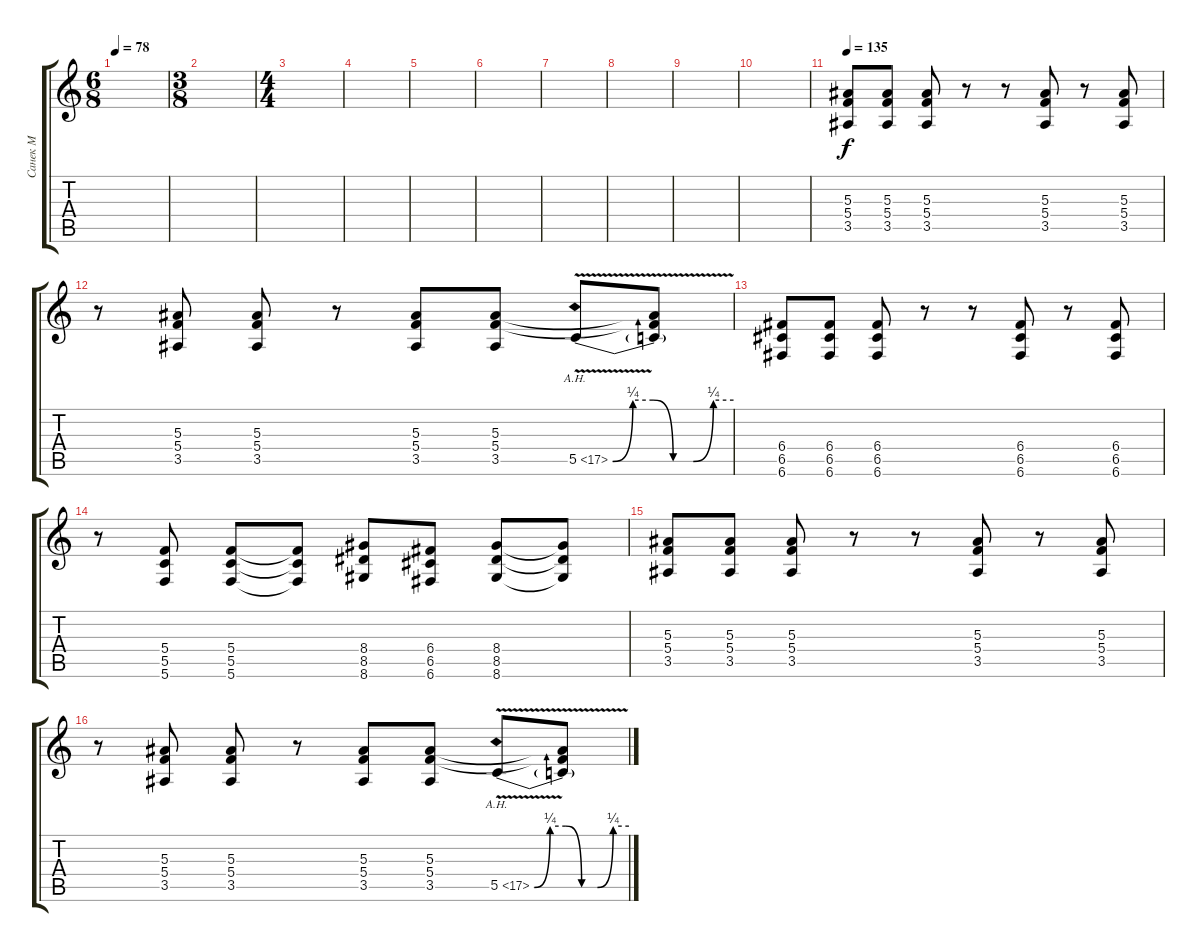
\track ("Санек М" "Санек М") {instrument overdrivenguitar}
\staff {score tabs}
\tuning (D4 A3 F3 C3 G2 C2) {hide}
\ts (6 8)
\tempo 78
\clef g2
\ks c
|
\ts (3 8)
|
\ts (4 4)
|
|
|
|
|
|
|
|
\tempo 135
(5.3 5.4 3.5).8 (5.3 5.4 3.5).8 (5.3 5.4 3.5).8 r.8 r.8 (5.3 5.4 3.5).8 r.8 (5.3 5.4 3.5).8 |
r.8 (5.3 5.4 3.5).8 (5.3 5.4 3.5).8 r.8 (5.3 5.4 3.5).8 (5.3 5.4 3.5).8 5.5{be (custom 0 0 10 1 20 1 30 0 40 0 50 1 60 1) ah 12 v}.8 (5.3{t} 5.4{t} 5.5{t}).8 |
(6.4 6.5 6.6).8 (6.4 6.5 6.6).8 (6.4 6.5 6.6).8 r.8 r.8 (6.4 6.5 6.6).8 r.8 (6.4 6.5 6.6).8 |
r.8 (5.4 5.5 5.6).8 (5.4 5.5 5.6).8 (5.4{t} 5.5{t} 5.6{t}).8 (8.4 8.5 8.6).8 (6.4 6.5 6.6).8 (8.4 8.5 8.6).8 (8.4{t} 8.5{t} 8.6{t}).8 |
(5.3 5.4 3.5).8 (5.3 5.4 3.5).8 (5.3 5.4 3.5).8 r.8 r.8 (5.3 5.4 3.5).8 r.8 (5.3 5.4 3.5).8 |
r.8 (5.3 5.4 3.5).8 (5.3 5.4 3.5).8 r.8 (5.3 5.4 3.5).8 (5.3 5.4 3.5).8 5.5{be (custom 0 0 10 1 20 1 30 0 40 0 50 1 60 1) ah 12 v}.8 (5.3{t} 5.4{t} 5.5{t}).8
